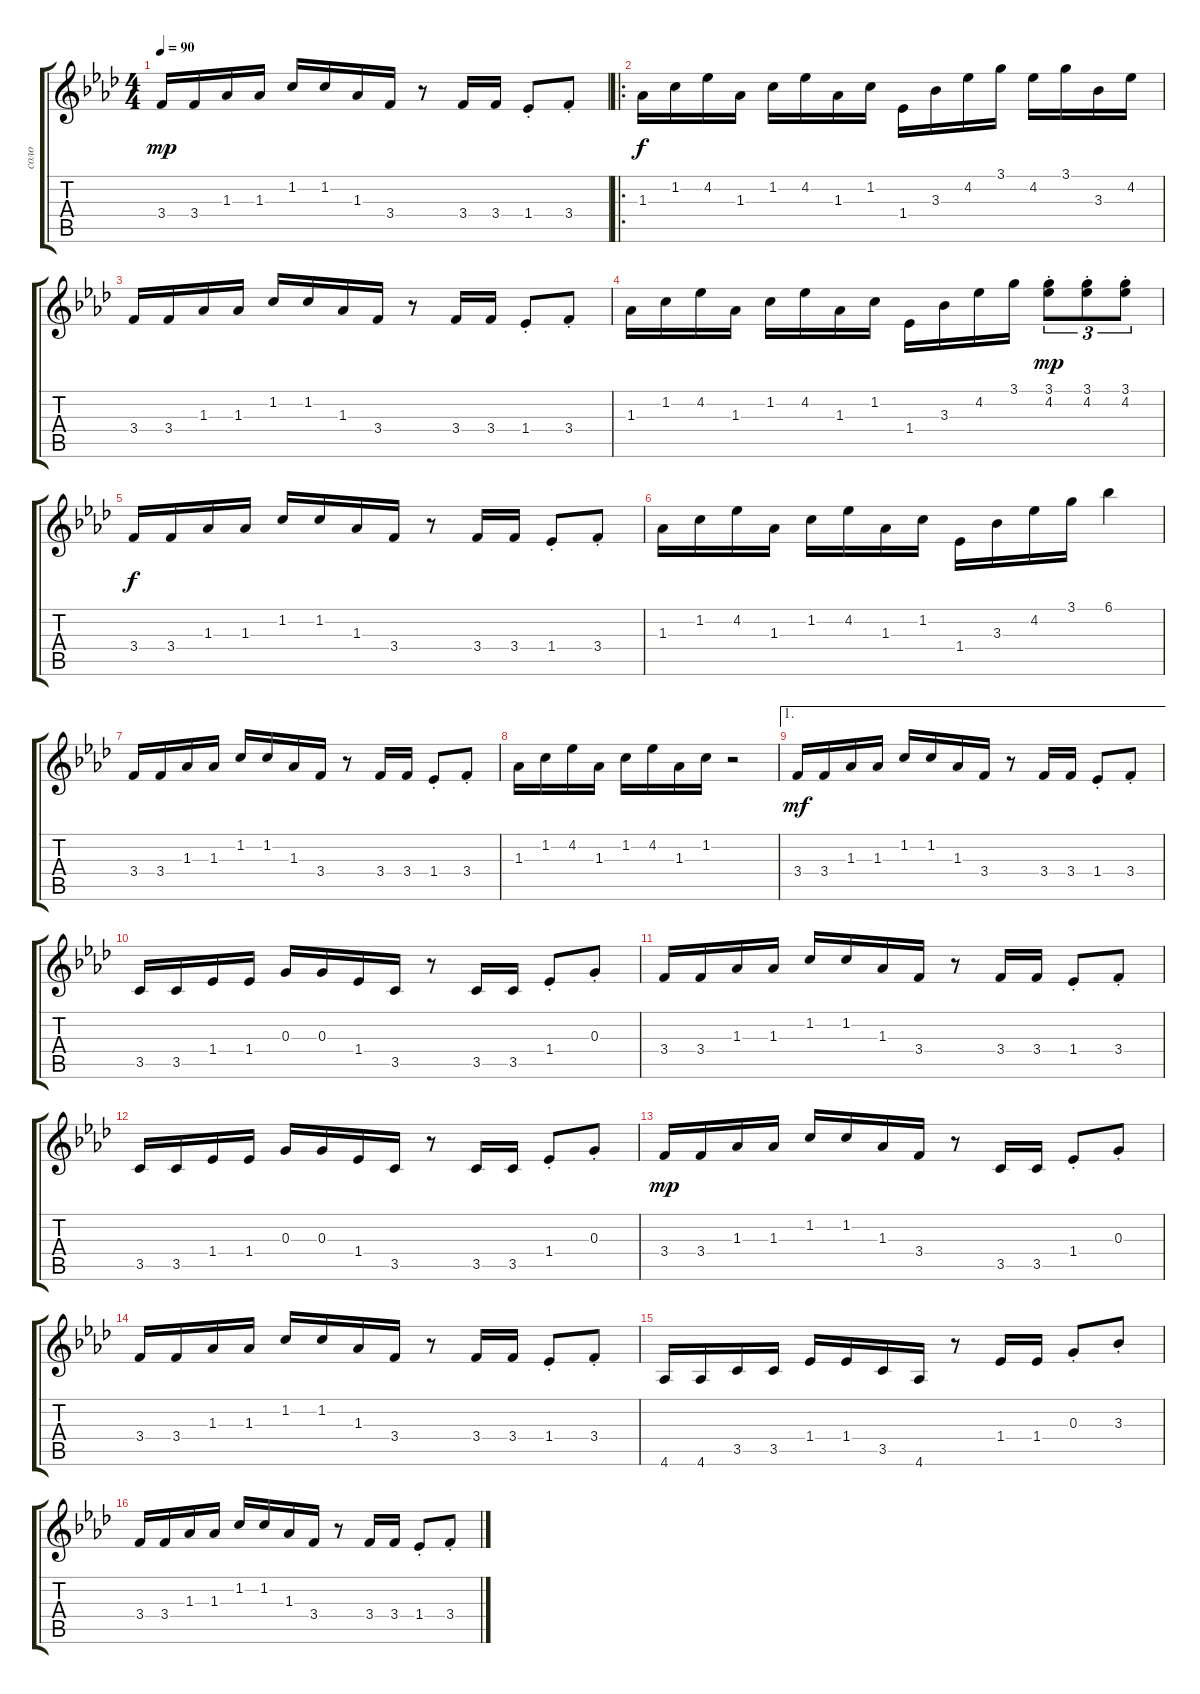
\track ("соло" "соло") {instrument electricguitarjazz}
\staff {score tabs}
\tuning (E4 B3 G3 D3 A2 E2) {hide}
\ts (4 4)
\tempo 90
\clef g2
\ks fminor
3.4.16{dy mp} 3.4.16 1.3.16 1.3.16 1.2.16 1.2.16 1.3.16 3.4.16 r.8 3.4.16 3.4.16 1.4{st}.8 3.4{st}.8 |
\ro
1.3.16{dy f} 1.2.16 4.2.16 1.3.16 1.2.16 4.2.16 1.3.16 1.2.16 1.4.16 3.3.16 4.2.16 3.1.16 4.2.16 3.1.16 3.3.16 4.2.16 |
3.4.16 3.4.16 1.3.16 1.3.16 1.2.16 1.2.16 1.3.16 3.4.16 r.8 3.4.16 3.4.16 1.4{st}.8 3.4{st}.8 |
1.3.16 1.2.16 4.2.16 1.3.16 1.2.16 4.2.16 1.3.16 1.2.16 1.4.16 3.3.16 4.2.16 3.1.16 (3.1{st} 4.2{st}).8{tu (3 2) dy mp} (3.1{st} 4.2{st}).8{tu (3 2)} (3.1{st} 4.2{st}).8{tu (3 2)} |
3.4.16{dy f} 3.4.16 1.3.16 1.3.16 1.2.16 1.2.16 1.3.16 3.4.16 r.8 3.4.16 3.4.16 1.4{st}.8 3.4{st}.8 |
1.3.16 1.2.16 4.2.16 1.3.16 1.2.16 4.2.16 1.3.16 1.2.16 1.4.16 3.3.16 4.2.16 3.1.16 6.1.4 |
3.4.16 3.4.16 1.3.16 1.3.16 1.2.16 1.2.16 1.3.16 3.4.16 r.8 3.4.16 3.4.16 1.4{st}.8 3.4{st}.8 |
1.3.16 1.2.16 4.2.16 1.3.16 1.2.16 4.2.16 1.3.16 1.2.16 r.2 |
\ae 1
3.4.16{dy mf} 3.4.16 1.3.16 1.3.16 1.2.16 1.2.16 1.3.16 3.4.16 r.8 3.4.16 3.4.16 1.4{st}.8 3.4{st}.8 |
3.5.16 3.5.16 1.4.16 1.4.16 0.3.16 0.3.16 1.4.16 3.5.16 r.8 3.5.16 3.5.16 1.4{st}.8 0.3{st}.8 |
3.4.16 3.4.16 1.3.16 1.3.16 1.2.16 1.2.16 1.3.16 3.4.16 r.8 3.4.16 3.4.16 1.4{st}.8 3.4{st}.8 |
3.5.16 3.5.16 1.4.16 1.4.16 0.3.16 0.3.16 1.4.16 3.5.16 r.8 3.5.16 3.5.16 1.4{st}.8 0.3{st}.8 |
3.4.16{dy mp} 3.4.16 1.3.16 1.3.16 1.2.16 1.2.16 1.3.16 3.4.16 r.8 3.5.16 3.5.16 1.4{st}.8 0.3{st}.8 |
3.4.16 3.4.16 1.3.16 1.3.16 1.2.16 1.2.16 1.3.16 3.4.16 r.8 3.4.16 3.4.16 1.4{st}.8 3.4{st}.8 |
4.6.16 4.6.16 3.5.16 3.5.16 1.4.16 1.4.16 3.5.16 4.6.16 r.8 1.4.16 1.4.16 0.3{st}.8 3.3{st}.8 |
3.4.16 3.4.16 1.3.16 1.3.16 1.2.16 1.2.16 1.3.16 3.4.16 r.8 3.4.16 3.4.16 1.4{st}.8 3.4{st}.8
